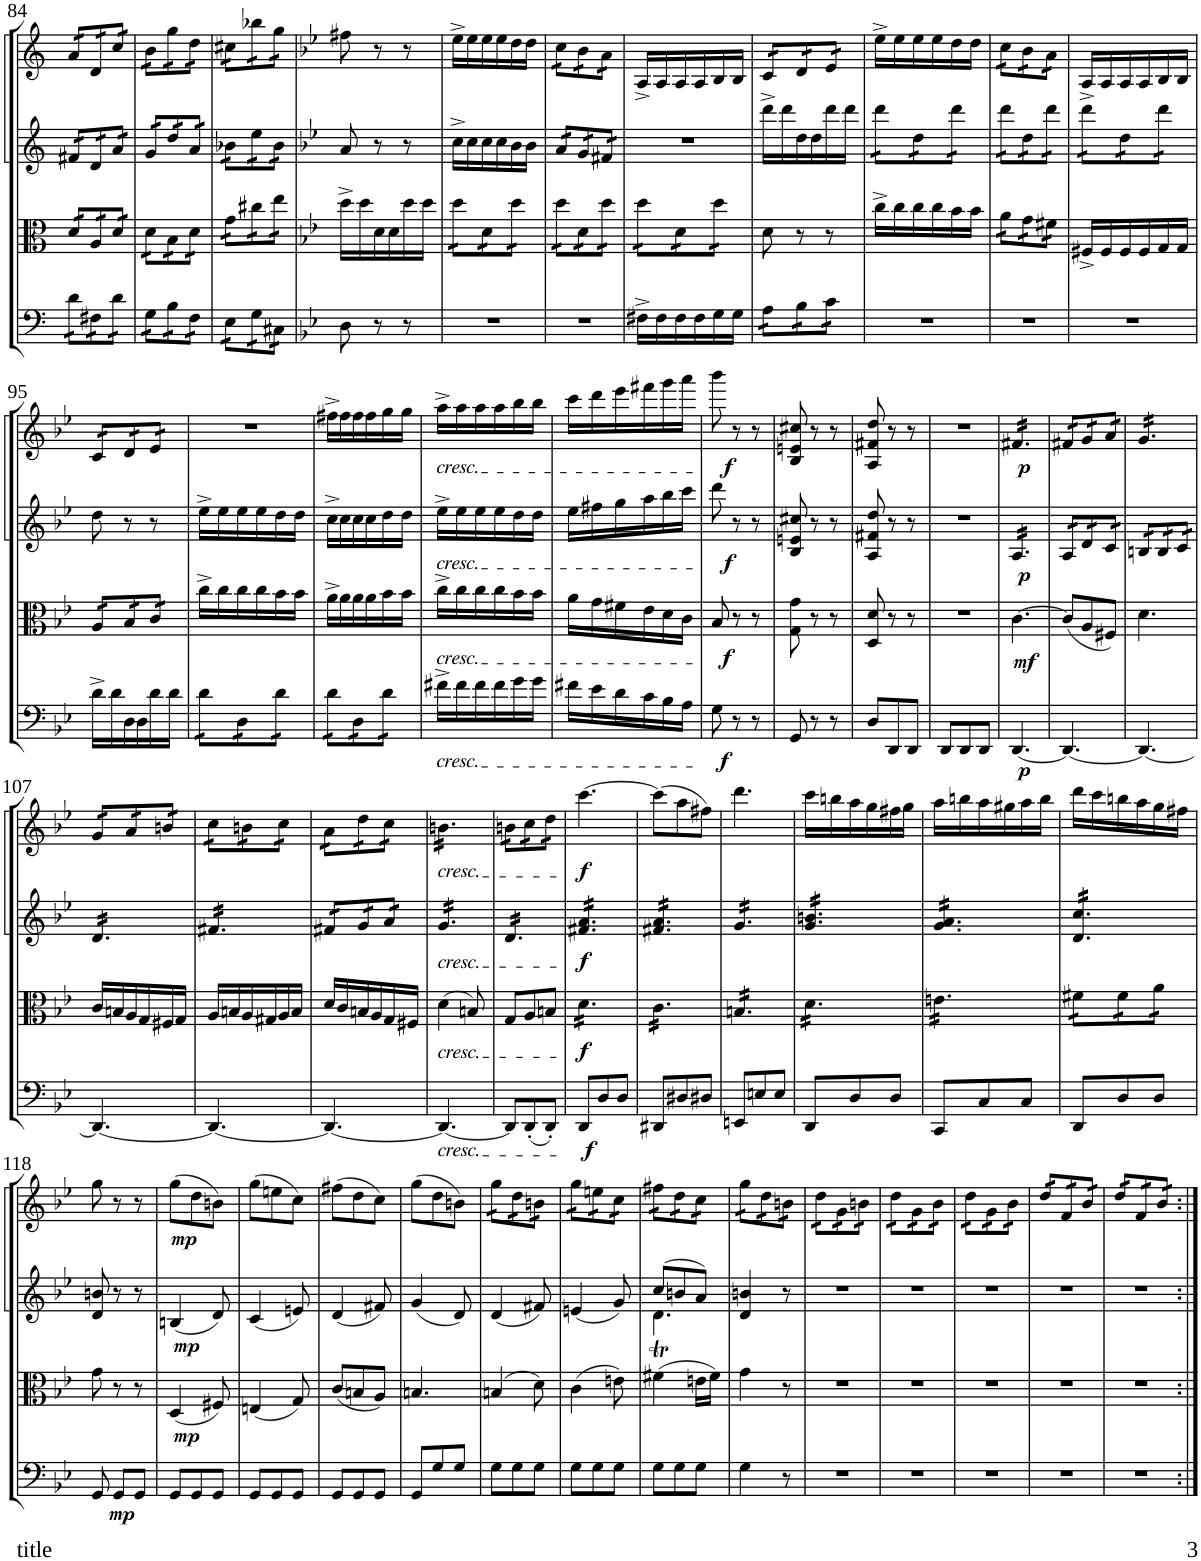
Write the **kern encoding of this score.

**kern	**dynam	**kern	**dynam	**kern	**dynam	**kern	**dynam
*part4	*part4	*part3	*part3	*part2	*part2	*part1	*part1
*staff4	*staff4	*staff3	*staff3	*staff2	*staff2	*staff1	*staff1
*I"Cello	*	*I"Viola	*	*I"Violin II	*	*I"Violin I	*
*	*	*I'Vla	*	*I'Vln	*	*I'Vln	*
!!LO:PB:g=z
*clefF4	*	*clefC3	*	*clefG2	*	*clefG2	*
*k[]	*	*k[]	*	*k[]	*	*k[]	*
*M3/8	*	*M3/8	*	*M3/8	*	*M3/8	*
=84	=84	=84	=84	=84	=84	=84	=84
*tremolo	*	*	*	*	*	*	*
*	*	*tremolo	*	*	*	*	*
*	*	*	*	*tremolo	*	*	*
*	*	*	*	*	*	*tremolo	*
16d\LL	.	16d/LL	.	16f#X/LL	.	16a/LL	.
16d\	.	16d/	.	16f#X/	.	16a/	.
16F#X\	.	16A/	.	16d/	.	16d/	.
16F#X\	.	16A/	.	16d/	.	16d/	.
16d\	.	16d/	.	16a/	.	16cc/	.
16d\JJ	.	16d/JJ	.	16a/JJ	.	16cc/JJ	.
=85	=85	=85	=85	=85	=85	=85	=85
16G\LL	.	16d\LL	.	16g/LL	.	16b\LL	.
16G\	.	16d\	.	16g/	.	16b\	.
16B\	.	16B\	.	16dd/	.	16gg\	.
16B\	.	16B\	.	16dd/	.	16gg\	.
16F\	.	16d\	.	16a/	.	16dd\	.
16F\JJ	.	16d\JJ	.	16a/JJ	.	16dd\JJ	.
=86	=86	=86	=86	=86	=86	=86	=86
16E\LL	.	16g\LL	.	16b-X\LL	.	16cc#X\LL	.
16E\	.	16g\	.	16b-X\	.	16cc#X\	.
16G\	.	16cc#X\	.	16ee\	.	16bb-X\	.
16G\	.	16cc#X\	.	16ee\	.	16bb-X\	.
16C#X\	.	16ee\	.	16b-\	.	16gg\	.
16C#X\JJ	.	16ee\JJ	.	16b-\JJ	.	16gg\JJ	.
*	*	*	*	*	*	*Xtremolo	*
*	*	*	*	*Xtremolo	*	*	*
*	*	*Xtremolo	*	*	*	*	*
*Xtremolo	*	*	*	*	*	*	*
=87	=87	=87	=87	=87	=87	=87	=87
*k[b-e-]	*	*k[b-e-]	*	*k[b-e-]	*	*k[b-e-]	*
8D\	.	16dd^\LL	.	8a/	.	8ff#X\	.
.	.	16dd\	.	.	.	.	.
8r	.	16d\	.	8r	.	8r	.
.	.	16d\	.	.	.	.	.
8r	.	16dd\	.	8r	.	8r	.
.	.	16dd\JJ	.	.	.	.	.
=88	=88	=88	=88	=88	=88	=88	=88
*	*	*tremolo	*	*	*	*	*
4.r	.	16dd\LL	.	16cc^\LL	.	16ee-^\LL	.
.	.	16dd\	.	16cc\	.	16ee-\	.
.	.	16d\	.	16cc\	.	16ee-\	.
.	.	16d\	.	16cc\	.	16ee-\	.
.	.	16dd\	.	16b-\	.	16dd\	.
.	.	16dd\JJ	.	16b-\JJ	.	16dd\JJ	.
=89	=89	=89	=89	=89	=89	=89	=89
*	*	*	*	*tremolo	*	*	*
*	*	*	*	*	*	*tremolo	*
4.r	.	16dd\LL	.	16a/LL	.	16cc\LL	.
.	.	16dd\	.	16a/	.	16cc\	.
.	.	16d\	.	16g/	.	16b-\	.
.	.	16d\	.	16g/	.	16b-\	.
.	.	16dd\	.	16f#X/	.	16a\	.
.	.	16dd\JJ	.	16f#X/JJ	.	16a\JJ	.
*	*	*	*	*	*	*Xtremolo	*
*	*	*	*	*Xtremolo	*	*	*
=90	=90	=90	=90	=90	=90	=90	=90
16F#X^\LL	.	16dd\LL	.	4.r	.	16A^/LL	.
16F#\	.	16dd\	.	.	.	16A/	.
16F#\	.	16d\	.	.	.	16A/	.
16F#\	.	16d\	.	.	.	16A/	.
16G\	.	16dd\	.	.	.	16B-/	.
16G\JJ	.	16dd\JJ	.	.	.	16B-/JJ	.
*	*	*Xtremolo	*	*	*	*	*
=91	=91	=91	=91	=91	=91	=91	=91
*tremolo	*	*	*	*	*	*	*
*	*	*	*	*	*	*tremolo	*
16A\LL	.	8d\	.	16ddd^\LL	.	16c/LL	.
16A\	.	.	.	16ddd\	.	16c/	.
16B-\	.	8r	.	16dd\	.	16d/	.
16B-\	.	.	.	16dd\	.	16d/	.
16c\	.	8r	.	16ddd\	.	16e-/	.
16c\JJ	.	.	.	16ddd\JJ	.	16e-/JJ	.
*	*	*	*	*	*	*Xtremolo	*
*Xtremolo	*	*	*	*	*	*	*
=92	=92	=92	=92	=92	=92	=92	=92
*	*	*	*	*tremolo	*	*	*
4.r	.	16cc^\LL	.	16ddd\LL	.	16ee-^\LL	.
.	.	16cc\	.	16ddd\	.	16ee-\	.
.	.	16cc\	.	16dd\	.	16ee-\	.
.	.	16cc\	.	16dd\	.	16ee-\	.
.	.	16b-\	.	16ddd\	.	16dd\	.
.	.	16b-\JJ	.	16ddd\JJ	.	16dd\JJ	.
=93	=93	=93	=93	=93	=93	=93	=93
*	*	*tremolo	*	*	*	*	*
*	*	*	*	*	*	*tremolo	*
4.r	.	16a\LL	.	16ddd\LL	.	16cc\LL	.
.	.	16a\	.	16ddd\	.	16cc\	.
.	.	16g\	.	16dd\	.	16b-\	.
.	.	16g\	.	16dd\	.	16b-\	.
.	.	16f#X\	.	16ddd\	.	16a\	.
.	.	16f#X\JJ	.	16ddd\JJ	.	16a\JJ	.
*	*	*	*	*	*	*Xtremolo	*
*	*	*Xtremolo	*	*	*	*	*
=94	=94	=94	=94	=94	=94	=94	=94
4.r	.	16F#X^/LL	.	16ddd\LL	.	16A^/LL	.
.	.	16F#/	.	16ddd\	.	16A/	.
.	.	16F#/	.	16dd\	.	16A/	.
.	.	16F#/	.	16dd\	.	16A/	.
.	.	16G/	.	16ddd\	.	16B-/	.
.	.	16G/JJ	.	16ddd\JJ	.	16B-/JJ	.
*	*	*	*	*Xtremolo	*	*	*
!!LO:LB:g=z
=95	=95	=95	=95	=95	=95	=95	=95
*	*	*tremolo	*	*	*	*	*
*	*	*	*	*	*	*tremolo	*
16d^\LL	.	16A/LL	.	8dd\	.	16c/LL	.
16d\	.	16A/	.	.	.	16c/	.
16D\	.	16B-/	.	8r	.	16d/	.
16D\	.	16B-/	.	.	.	16d/	.
16d\	.	16c/	.	8r	.	16e-/	.
16d\JJ	.	16c/JJ	.	.	.	16e-/JJ	.
*	*	*	*	*	*	*Xtremolo	*
*	*	*Xtremolo	*	*	*	*	*
=96	=96	=96	=96	=96	=96	=96	=96
*tremolo	*	*	*	*	*	*	*
16d\LL	.	16cc^\LL	.	16ee-^\LL	.	4.r	.
16d\	.	16cc\	.	16ee-\	.	.	.
16D\	.	16cc\	.	16ee-\	.	.	.
16D\	.	16cc\	.	16ee-\	.	.	.
16d\	.	16b-\	.	16dd\	.	.	.
16d\JJ	.	16b-\JJ	.	16dd\JJ	.	.	.
=97	=97	=97	=97	=97	=97	=97	=97
16d\LL	.	16a^\LL	.	16cc^\LL	.	16ff#X^\LL	.
16d\	.	16a\	.	16cc\	.	16ff#\	.
16D\	.	16a\	.	16cc\	.	16ff#\	.
16D\	.	16a\	.	16cc\	.	16ff#\	.
16d\	.	16b-\	.	16dd\	.	16gg\	.
16d\JJ	.	16b-\JJ	.	16dd\JJ	.	16gg\JJ	.
*Xtremolo	*	*	*	*	*	*	*
=98	=98	=98	=98	=98	=98	=98	=98
!	!	!	!	!	!	!LO:TX:b:i:t=cresc.	!
!	!	!	!	!LO:TX:b:i:t=cresc.	!	!	!
!	!	!LO:TX:b:i:t=cresc.	!	!	!	!	!
!LO:TX:b:i:t=cresc.	!	!	!	!	!	!	!
16f#X^\LL	.	16cc^\LL	.	16ee-^\LL	.	16aa^\LL	.
16f#\	.	16cc\	.	16ee-\	.	16aa\	.
16f#\	.	16cc\	.	16ee-\	.	16aa\	.
16f#\	.	16cc\	.	16ee-\	.	16aa\	.
16g\	.	16b-\	.	16dd\	.	16bb-\	.
16g\JJ	.	16b-\JJ	.	16dd\JJ	.	16bb-\JJ	.
=99	=99	=99	=99	=99	=99	=99	=99
16f#X\LL	.	16a\LL	.	16ee-\LL	.	16ccc\LL	.
16e-\	.	16g\	.	16ff#X\	.	16ddd\	.
16d\	.	16f#X\	.	16gg\	.	16eee-\	.
16c\	.	16e-\	.	16aa\	.	16fff#X\	.
16B-\	.	16d\	.	16bb-\	.	16ggg\	.
16A\JJ	.	16c\JJ	.	16ccc\JJ	.	16aaa\JJ	.
=100	=100	=100	=100	=100	=100	=100	=100
!	!LO:DY:b	!	!LO:DY:b	!	!LO:DY:b	!	!LO:DY:b
8G\	f	8B-/	f	8ddd\	f	8bbb-\	f
8r	.	8r	.	8r	.	8r	.
8r	.	8r	.	8r	.	8r	.
=101	=101	=101	=101	=101	=101	=101	=101
8GG/	.	8G\ 8g\	.	8B-/ 8en/ 8cc#X/	.	8B-/ 8en/ 8cc#X/	.
8r	.	8r	.	8r	.	8r	.
8r	.	8r	.	8r	.	8r	.
=102	=102	=102	=102	=102	=102	=102	=102
8D/L	.	8D/ 8d/	.	8A/ 8f#X/ 8dd/	.	8A/ 8f#X/ 8dd/	.
8DD/	.	8r	.	8r	.	8r	.
8DD/J	.	8r	.	8r	.	8r	.
=103	=103	=103	=103	=103	=103	=103	=103
8DD/L	.	4.r	.	4.r	.	4.r	.
8DD/	.	.	.	.	.	.	.
8DD/J	.	.	.	.	.	.	.
=104	=104	=104	=104	=104	=104	=104	=104
!	!LO:DY:b	!	!LO:DY:b	!	!LO:DY:b	!	!LO:DY:b
*	*	*	*	*tremolo	*	*	*
*	*	*	*	*	*	*tremolo	*
[4.DD/	p	[4.c\	mf	16A/LL	p	16f#X/LL	p
.	.	.	.	16A/	.	16f#X/	.
.	.	.	.	16A/	.	16f#X/	.
.	.	.	.	16A/	.	16f#X/	.
.	.	.	.	16A/	.	16f#X/	.
.	.	.	.	16A/JJ	.	16f#X/JJ	.
=105	=105	=105	=105	=105	=105	=105	=105
4.DD/_	.	(8c/L]	.	16A/LL	.	16f#X/LL	.
.	.	.	.	16A/	.	16f#X/	.
.	.	8A/	.	16d/	.	16g/	.
.	.	.	.	16d/	.	16g/	.
.	.	8F#X/J)	.	16c/	.	16a/	.
.	.	.	.	16c/JJ	.	16a/JJ	.
=106	=106	=106	=106	=106	=106	=106	=106
4.DD/_	.	4.d\	.	16Bn/LL	.	16g/LL	.
.	.	.	.	16Bn/	.	16g/	.
.	.	.	.	16B/	.	16g/	.
.	.	.	.	16B/	.	16g/	.
.	.	.	.	16c/	.	16g/	.
.	.	.	.	16c/JJ	.	16g/JJ	.
!!LO:LB:g=z
=107	=107	=107	=107	=107	=107	=107	=107
4.DD/_	.	16c/LL	.	16d/LL	.	16g/LL	.
.	.	16Bn/	.	16d/	.	16g/	.
.	.	16A/	.	16d/	.	16a/	.
.	.	16G/	.	16d/	.	16a/	.
.	.	16F#X/	.	16d/	.	16bn/	.
.	.	16G/JJ	.	16d/JJ	.	16bn/JJ	.
=108	=108	=108	=108	=108	=108	=108	=108
4.DD/_	.	16A/LL	.	16f#X/LL	.	16cc\LL	.
.	.	16Bn/	.	16f#X/	.	16cc\	.
.	.	16A/	.	16f#X/	.	16bn\	.
.	.	16G#X/	.	16f#X/	.	16bn\	.
.	.	16A/	.	16f#X/	.	16cc\	.
.	.	16B/JJ	.	16f#X/JJ	.	16cc\JJ	.
=109	=109	=109	=109	=109	=109	=109	=109
4.DD/_	.	16d/LL	.	16f#X/LL	.	16a\LL	.
.	.	16c/	.	16f#X/	.	16a\	.
.	.	16Bn/	.	16g/	.	16dd\	.
.	.	16A/	.	16g/	.	16dd\	.
.	.	16G/	.	16a/	.	16cc\	.
.	.	16F#X/JJ	.	16a/JJ	.	16cc\JJ	.
=110	=110	=110	=110	=110	=110	=110	=110
!	!	!	!	!	!	!LO:TX:b:i:t=cresc.	!
!	!	!	!	!LO:TX:b:i:t=cresc.	!	!	!
!	!	!LO:TX:b:i:t=cresc.	!	!	!	!	!
!LO:TX:b:i:t=cresc.	!	!	!	!	!	!	!
4.DD/_	.	(4d\	.	16g/LL	.	16bn\LL	.
.	.	.	.	16g/	.	16bn\	.
.	.	.	.	16g/	.	16bn\	.
.	.	.	.	16g/	.	16bn\	.
.	.	8Bn/)	.	16g/	.	16bn\	.
.	.	.	.	16g/JJ	.	16bn\JJ	.
=111	=111	=111	=111	=111	=111	=111	=111
8DD/L]	.	8G/L	.	16d/LL	.	16bn\LL	.
.	.	.	.	16d/	.	16bn\	.
(8DD'/	.	8A/	.	16d/	.	16cc\	.
.	.	.	.	16d/	.	16cc\	.
8DD'/J)	.	8Bn/J	.	16d/	.	16dd\	.
.	.	.	.	16d/JJ	.	16dd\JJ	.
*	*	*	*	*	*	*Xtremolo	*
=112	=112	=112	=112	=112	=112	=112	=112
!	!LO:DY:b	!	!LO:DY:b	!	!LO:DY:b	!	!LO:DY:b
*	*	*tremolo	*	*	*	*	*
8DD/L	f	16d\LL	f	16f#X/ 16a/LL	f	[4.ccc\	f
.	.	16d\	.	16f#X/ 16a/	.	.	.
8D'~/	.	16d\	.	16f#X/ 16a/	.	.	.
.	.	16d\	.	16f#X/ 16a/	.	.	.
8D'~/J	.	16d\	.	16f#X/ 16a/	.	.	.
.	.	16d\JJ	.	16f#X/ 16a/JJ	.	.	.
=113	=113	=113	=113	=113	=113	=113	=113
8DD#X/L	.	16c\LL	.	16f#X/ 16a/LL	.	(8ccc\L]	.
.	.	16c\	.	16f#X/ 16a/	.	.	.
8D#X'~/	.	16c\	.	16f#X/ 16a/	.	8aa\	.
.	.	16c\	.	16f#X/ 16a/	.	.	.
8D#X'~/J	.	16c\	.	16f#X/ 16a/	.	8ff#X\J)	.
.	.	16c\JJ	.	16f#X/ 16a/JJ	.	.	.
=114	=114	=114	=114	=114	=114	=114	=114
8EEn/L	.	16Bn/LL	.	16g/LL	.	4.ddd\	.
.	.	16Bn/	.	16g/	.	.	.
8En'~/	.	16Bn/	.	16g/	.	.	.
.	.	16Bn/	.	16g/	.	.	.
8E'~/J	.	16Bn/	.	16g/	.	.	.
.	.	16Bn/JJ	.	16g/JJ	.	.	.
=115	=115	=115	=115	=115	=115	=115	=115
8DD/L	.	16d\LL	.	16g/ 16bn/LL	.	16ccc\LL	.
.	.	16d\	.	16g/ 16bn/	.	16bbn\	.
8D'~/	.	16d\	.	16g/ 16bn/	.	16aa\	.
.	.	16d\	.	16g/ 16bn/	.	16gg\	.
8D'~/J	.	16d\	.	16g/ 16bn/	.	16ff#X\	.
.	.	16d\JJ	.	16g/ 16bn/JJ	.	16gg\JJ	.
=116	=116	=116	=116	=116	=116	=116	=116
8CC/L	.	16en\LL	.	16g/ 16a/LL	.	16aa\LL	.
.	.	16en\	.	16g/ 16a/	.	16bbn\	.
8C'~/	.	16en\	.	16g/ 16a/	.	16aa\	.
.	.	16en\	.	16g/ 16a/	.	16gg#X\	.
8C'~/J	.	16en\	.	16g/ 16a/	.	16aa\	.
.	.	16en\JJ	.	16g/ 16a/JJ	.	16bb\JJ	.
=117	=117	=117	=117	=117	=117	=117	=117
8DD/L	.	16f#X\LL	.	16d/ 16cc/LL	.	16ddd\LL	.
.	.	16f#X\	.	16d/ 16cc/	.	16ccc\	.
8D'~/	.	16f#\	.	16d/ 16cc/	.	16bbn\	.
.	.	16f#\	.	16d/ 16cc/	.	16aa\	.
8D'~/J	.	16a\	.	16d/ 16cc/	.	16gg\	.
.	.	16a\JJ	.	16d/ 16cc/JJ	.	16ff#X\JJ	.
*	*	*	*	*Xtremolo	*	*	*
*	*	*Xtremolo	*	*	*	*	*
!!LO:LB:g=z
=118	=118	=118	=118	=118	=118	=118	=118
8GG/	.	8g\	.	8d/ 8bn/	.	8gg\	.
!	!LO:DY:b	!	!	!	!	!	!
8GG/L	mp	8r	.	8r	.	8r	.
8GG/J	.	8r	.	8r	.	8r	.
=119	=119	=119	=119	=119	=119	=119	=119
!	!	!	!LO:DY:b	!	!LO:DY:b	!	!LO:DY:b
8GG/L	.	(4D/	mp	(4Bn/	mp	(8gg\L	mp
8GG/	.	.	.	.	.	8dd\	.
8GG/J	.	8F#X/)	.	8d/)	.	8bn\J)	.
=120	=120	=120	=120	=120	=120	=120	=120
8GG/L	.	(4En/	.	(4c/	.	(8gg\L	.
8GG/	.	.	.	.	.	8een\	.
8GG/J	.	8G/)	.	8en/)	.	8cc\J)	.
=121	=121	=121	=121	=121	=121	=121	=121
8GG/L	.	(8c/L	.	(4d/	.	(8ff#X\L	.
8GG/	.	8Bn/	.	.	.	8dd\	.
8GG/J	.	8A/J)	.	8f#X/)	.	8cc\J)	.
=122	=122	=122	=122	=122	=122	=122	=122
8GG/L	.	4.Bn/	.	(4g/	.	(8gg\L	.
8G/	.	.	.	.	.	8dd\	.
8G/J	.	.	.	8d/)	.	8bn\J)	.
=123	=123	=123	=123	=123	=123	=123	=123
*	*	*	*	*	*	*tremolo	*
8G\L	.	(4Bn/	.	(4d/	.	16gg\LL	.
.	.	.	.	.	.	16gg\	.
8G\	.	.	.	.	.	16dd\	.
.	.	.	.	.	.	16dd\	.
8G\J	.	8d\)	.	8f#X/)	.	16bn\	.
.	.	.	.	.	.	16bn\JJ	.
=124	=124	=124	=124	=124	=124	=124	=124
8G\L	.	(4c\	.	(4en/	.	16gg\LL	.
.	.	.	.	.	.	16gg\	.
8G\	.	.	.	.	.	16een\	.
.	.	.	.	.	.	16een\	.
8G\J	.	8en\)	.	8g/)	.	16cc\	.
.	.	.	.	.	.	16cc\JJ	.
=125	=125	=125	=125	=125	=125	=125	=125
*	*	*	*	*^	*	*	*
8G\L	.	(4f#Xt\	.	(8cc/L	4.d\	.	16ff#X\LL	.
.	.	.	.	.	.	.	16ff#X\	.
8G\	.	.	.	8bn/	.	.	16dd\	.
.	.	.	.	.	.	.	16dd\	.
8G\J	.	16en\LL	.	8a/J)	.	.	16cc\	.
.	.	16f#\JJ)	.	.	.	.	16cc\JJ	.
*	*	*	*	*v	*v	*	*	*
=126	=126	=126	=126	=126	=126	=126	=126
4G\	.	4g\	.	4d/ 4bn/	.	16gg\LL	.
.	.	.	.	.	.	16gg\	.
.	.	.	.	.	.	16dd\	.
.	.	.	.	.	.	16dd\	.
8r	.	8r	.	8r	.	16bn\	.
.	.	.	.	.	.	16bn\JJ	.
=127	=127	=127	=127	=127	=127	=127	=127
4.r	.	4.r	.	4.r	.	16dd\LL	.
.	.	.	.	.	.	16dd\	.
.	.	.	.	.	.	16g\	.
.	.	.	.	.	.	16g\	.
.	.	.	.	.	.	16bn\	.
.	.	.	.	.	.	16bn\JJ	.
=128	=128	=128	=128	=128	=128	=128	=128
4.r	.	4.r	.	4.r	.	16dd\LL	.
.	.	.	.	.	.	16dd\	.
.	.	.	.	.	.	16g\	.
.	.	.	.	.	.	16g\	.
.	.	.	.	.	.	16b-\	.
.	.	.	.	.	.	16b-\JJ	.
=129	=129	=129	=129	=129	=129	=129	=129
4.r	.	4.r	.	4.r	.	16dd\LL	.
.	.	.	.	.	.	16dd\	.
.	.	.	.	.	.	16g\	.
.	.	.	.	.	.	16g\	.
.	.	.	.	.	.	16b-\	.
.	.	.	.	.	.	16b-\JJ	.
=130	=130	=130	=130	=130	=130	=130	=130
4.r	.	4.r	.	4.r	.	16dd/LL	.
.	.	.	.	.	.	16dd/	.
.	.	.	.	.	.	16f/	.
.	.	.	.	.	.	16f/	.
.	.	.	.	.	.	16b-/	.
.	.	.	.	.	.	16b-/JJ	.
=131	=131	=131	=131	=131	=131	=131	=131
4.r	.	4.r	.	4.r	.	16dd/LL	.
.	.	.	.	.	.	16dd/	.
.	.	.	.	.	.	16f/	.
.	.	.	.	.	.	16f/	.
.	.	.	.	.	.	16b-/	.
.	.	.	.	.	.	16b-/JJ	.
*	*	*	*	*	*	*Xtremolo	*
=:|!	=:|!	=:|!	=:|!	=:|!	=:|!	=:|!	=:|!
*-	*-	*-	*-	*-	*-	*-	*-
